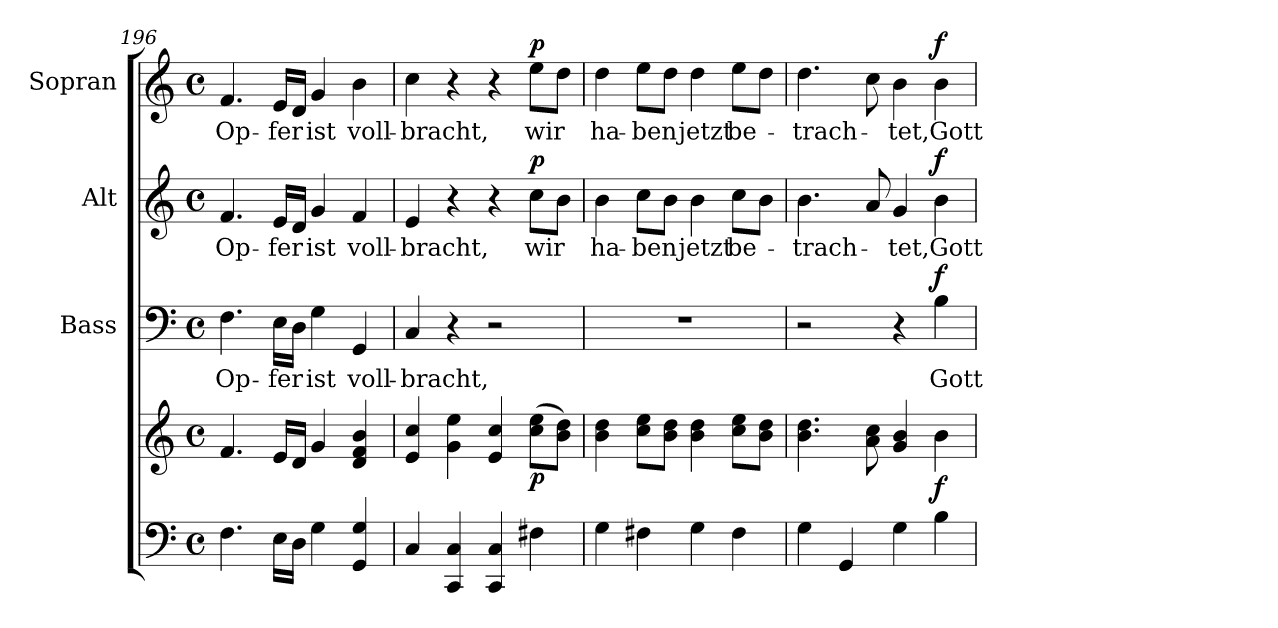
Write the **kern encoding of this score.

**kern	**kern	**dynam	**kern	**text	**dynam	**kern	**text	**dynam	**kern	**text	**dynam
*part4	*part4	*part4	*part3	*part3	*part3	*part2	*part2	*part2	*part1	*part1	*part1
*staff5	*staff4	*staff4/5	*staff3	*staff3	*staff3	*staff2	*staff2	*staff2	*staff1	*staff1	*staff1
*	*	*	*I"Bass	*	*	*I"Alt	*	*	*I"Sopran	*	*
*clefF4	*clefG2	*	*clefF4	*	*	*clefG2	*	*	*clefG2	*	*
*k[]	*k[]	*	*k[]	*	*	*k[]	*	*	*k[]	*	*
*C:	*C:	*	*C:	*	*	*C:	*	*	*C:	*	*
*M4/4	*M4/4	*	*M4/4	*	*	*M4/4	*	*	*M4/4	*	*
*met(c)	*met(c)	*	*met(c)	*	*	*met(c)	*	*	*met(c)	*	*
=196	=196	=196	=196	=196	=196	=196	=196	=196	=196	=196	=196
!	!	!	!	!LO:LY:b	!	!	!LO:LY:b	!	!	!LO:LY:b	!
4.F\	4.f/	.	4.F\	Op-	.	4.f/	Op-	.	4.f/	Op-	.
!	!	!	!	!LO:LY:b	!	!	!LO:LY:b	!	!	!LO:LY:b	!
16E\LL	16e/LL	.	16E\LL	-fer	.	16e/LL	-fer	.	16e/LL	-fer	.
16D\JJ	16d/JJ	.	16D\JJ	.	.	16d/JJ	.	.	16d/JJ	.	.
!	!	!	!	!LO:LY:b	!	!	!LO:LY:b	!	!	!LO:LY:b	!
4G\	4g/	.	4G\	ist	.	4g/	ist	.	4g/	ist	.
!	!	!	!	!LO:LY:b	!	!	!LO:LY:b	!	!	!LO:LY:b	!
4GG/ 4G/	4d/ 4f/ 4b/	.	4GG/	voll-	.	4f/	voll-	.	4b\	voll-	.
=197	=197	=197	=197	=197	=197	=197	=197	=197	=197	=197	=197
!	!	!	!	!LO:LY:b	!	!	!LO:LY:b	!	!	!LO:LY:b	!
4C/	4e/ 4cc/	.	4C/	-bracht,	.	4e/	-bracht,	.	4cc\	-bracht,	.
4CC/ 4C/	4g\ 4ee\	.	4r	.	.	4r	.	.	4r	.	.
4CC/ 4C/	4e/ 4cc/	.	2r	.	.	4r	.	.	4r	.	.
!	!	!LO:DY:b	!	!	!	!	!LO:LY:b	!LO:DY:a	!	!LO:LY:b	!LO:DY:a
4F#X\	(>8cc\ 8ee\L	p	.	.	.	8cc\L	wir	p	8ee\L	wir	p
.	8b\ 8dd\J)	.	.	.	.	8b\J	.	.	8dd\J	.	.
!!LO:LB:g=z
=198	=198	=198	=198	=198	=198	=198	=198	=198	=198	=198	=198
!	!	!	!	!	!	!	!LO:LY:b	!	!	!LO:LY:b	!
4G\	4b\ 4dd\	.	1r	.	.	4b\	ha-	.	4dd\	ha-	.
!	!	!	!	!	!	!	!LO:LY:b	!	!	!LO:LY:b	!
4F#X\	8cc\ 8ee\L	.	.	.	.	8cc\L	-ben	.	8ee\L	-ben	.
.	8b\ 8dd\J	.	.	.	.	8b\J	.	.	8dd\J	.	.
!	!	!	!	!	!	!	!LO:LY:b	!	!	!LO:LY:b	!
4G\	4b\ 4dd\	.	.	.	.	4b\	jetzt	.	4dd\	jetzt	.
!	!	!	!	!	!	!	!LO:LY:b	!	!	!LO:LY:b	!
4F#\	8cc\ 8ee\L	.	.	.	.	8cc\L	be-	.	8ee\L	be-	.
.	8b\ 8dd\J	.	.	.	.	8b\J	.	.	8dd\J	.	.
=199	=199	=199	=199	=199	=199	=199	=199	=199	=199	=199	=199
!	!	!	!	!	!	!	!LO:LY:b	!	!	!LO:LY:b	!
4G\	4.b\ 4.dd\	.	2r	.	.	4.b\	-trach-	.	4.dd\	-trach-	.
4GG/	.	.	.	.	.	.	.	.	.	.	.
.	8a\ 8cc\	.	.	.	.	8a/	.	.	8cc\	.	.
!	!	!	!	!	!	!	!LO:LY:b	!	!	!LO:LY:b	!
4G\	4g/ 4b/	.	4r	.	.	4g/	-tet,	.	4b\	-tet,	.
!	!	!LO:DY:b	!	!LO:LY:b	!LO:DY:a	!	!LO:LY:b	!LO:DY:a	!	!LO:LY:b	!LO:DY:a
4B\	4b\	f	4B\	Gott	f	4b\	Gott	f	4b\	Gott	f
=	=	=	=	=	=	=	=	=	=	=	=
*-	*-	*-	*-	*-	*-	*-	*-	*-	*-	*-	*-
